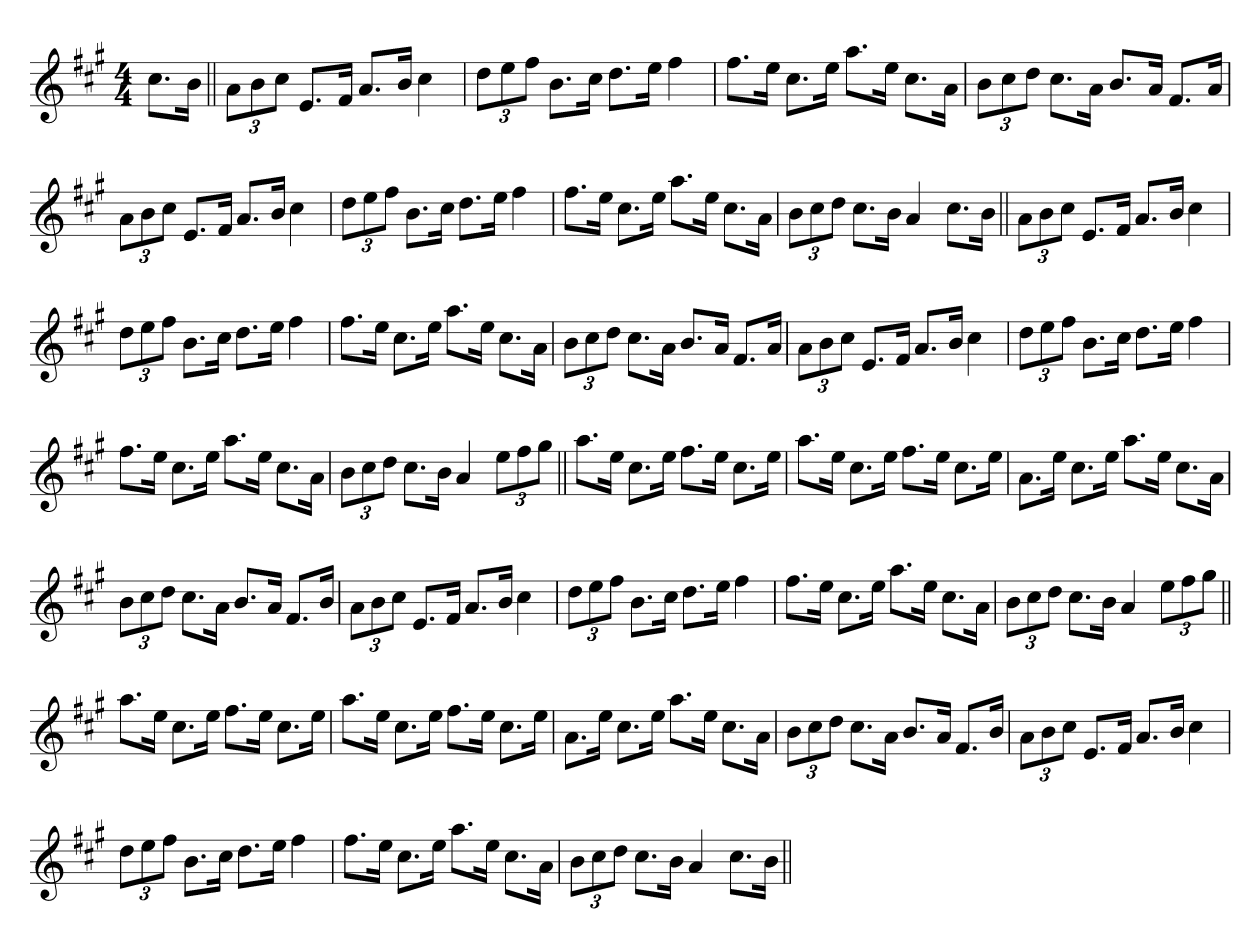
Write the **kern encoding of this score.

**kern
*part1
*staff1
*clefG2
*k[f#c#g#]
*A:
*M4/4
=1
8.cc#L
16bJk
=||
12aL
12b
12cc#J
8.eL
16f#Jk
8.aL
16bJk
4cc#
=
12ddL
12ee
12ff#J
8.bL
16cc#Jk
8.ddL
16eeJk
4ff#
=
8.ff#L
16eeJk
8.cc#L
16eeJk
8.aaL
16eeJk
8.cc#L
16aJk
=
12bL
12cc#
12ddJ
8.cc#L
16aJk
8.bL
16aJk
8.f#L
16aJk
=
12aL
12b
12cc#J
8.eL
16f#Jk
8.aL
16bJk
4cc#
=
12ddL
12ee
12ff#J
8.bL
16cc#Jk
8.ddL
16eeJk
4ff#
=
8.ff#L
16eeJk
8.cc#L
16eeJk
8.aaL
16eeJk
8.cc#L
16aJk
=
12bL
12cc#
12ddJ
8.cc#L
16bJk
4a
8.cc#L
16bJk
=||
12aL
12b
12cc#J
8.eL
16f#Jk
8.aL
16bJk
4cc#
=
12ddL
12ee
12ff#J
8.bL
16cc#Jk
8.ddL
16eeJk
4ff#
=
8.ff#L
16eeJk
8.cc#L
16eeJk
8.aaL
16eeJk
8.cc#L
16aJk
=
12bL
12cc#
12ddJ
8.cc#L
16aJk
8.bL
16aJk
8.f#L
16aJk
=
12aL
12b
12cc#J
8.eL
16f#Jk
8.aL
16bJk
4cc#
=
12ddL
12ee
12ff#J
8.bL
16cc#Jk
8.ddL
16eeJk
4ff#
=
8.ff#L
16eeJk
8.cc#L
16eeJk
8.aaL
16eeJk
8.cc#L
16aJk
=
12bL
12cc#
12ddJ
8.cc#L
16bJk
4a
12eeL
12ff#
12gg#J
=||
8.aaL
16eeJk
8.cc#L
16eeJk
8.ff#L
16eeJk
8.cc#L
16eeJk
=
8.aaL
16eeJk
8.cc#L
16eeJk
8.ff#L
16eeJk
8.cc#L
16eeJk
=
8.aL
16eeJk
8.cc#L
16eeJk
8.aaL
16eeJk
8.cc#L
16aJk
=
12bL
12cc#
12ddJ
8.cc#L
16aJk
8.bL
16aJk
8.f#L
16bJk
=
12aL
12b
12cc#J
8.eL
16f#Jk
8.aL
16bJk
4cc#
=
12ddL
12ee
12ff#J
8.bL
16cc#Jk
8.ddL
16eeJk
4ff#
=
8.ff#L
16eeJk
8.cc#L
16eeJk
8.aaL
16eeJk
8.cc#L
16aJk
=
12bL
12cc#
12ddJ
8.cc#L
16bJk
4a
12eeL
12ff#
12gg#J
=||
8.aaL
16eeJk
8.cc#L
16eeJk
8.ff#L
16eeJk
8.cc#L
16eeJk
=
8.aaL
16eeJk
8.cc#L
16eeJk
8.ff#L
16eeJk
8.cc#L
16eeJk
=
8.aL
16eeJk
8.cc#L
16eeJk
8.aaL
16eeJk
8.cc#L
16aJk
=
12bL
12cc#
12ddJ
8.cc#L
16aJk
8.bL
16aJk
8.f#L
16bJk
=
12aL
12b
12cc#J
8.eL
16f#Jk
8.aL
16bJk
4cc#
=
12ddL
12ee
12ff#J
8.bL
16cc#Jk
8.ddL
16eeJk
4ff#
=
8.ff#L
16eeJk
8.cc#L
16eeJk
8.aaL
16eeJk
8.cc#L
16aJk
=
12bL
12cc#
12ddJ
8.cc#L
16bJk
4a
8.cc#L
16bJk
=||
*-
